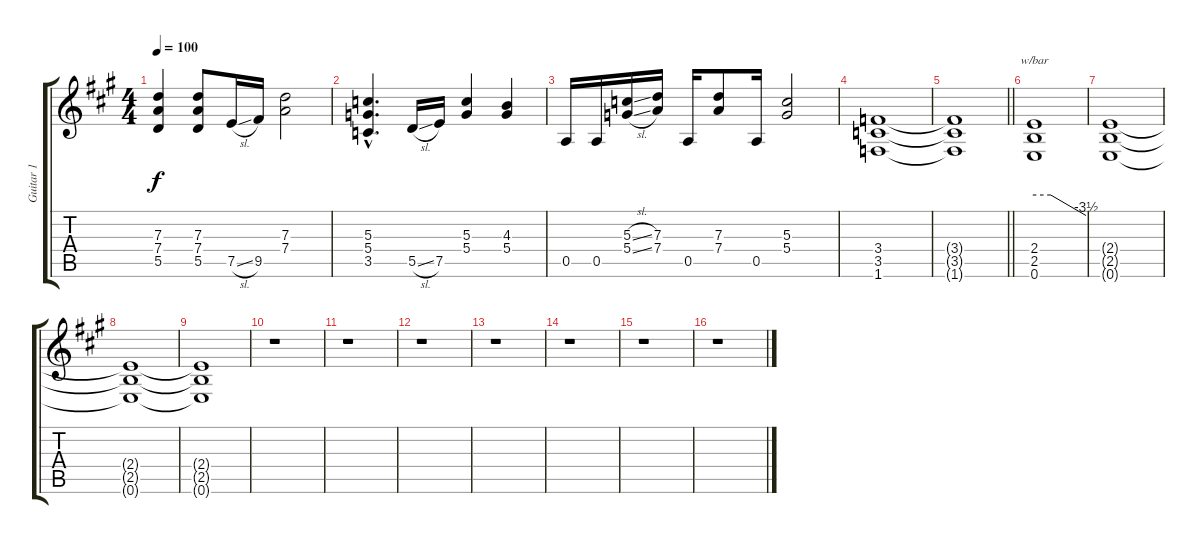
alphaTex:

\track ("Guitar 1" "Guitar 1") {instrument distortionguitar}
\staff {score tabs}
\tuning (E4 B3 G3 D3 A2 E2) {hide}
\ts (4 4)
\tempo 100
\clef g2
\ks f#minor
(7.3 7.4 5.5).4{dy f} (7.3 7.4 5.5).8 7.5{sl}.16 9.5.16 (7.3 7.4).2 |
(5.3{hac} 5.4{hac} 3.5{hac}).4{d} 5.5{sl}.16 7.5.16 (5.3 5.4).4 (4.3 5.4).4 |
0.5.16 0.5.16 (5.3{sl} 5.4{sl}).16 (7.3 7.4).16 0.5.16 (7.3 7.4).8 0.5.16 (5.3 5.4).2 |
(3.4 3.5 1.6).1 |
\barLineRight lightlight
(3.4{t} 3.5{t} 1.6{t}).1 |
(2.4 2.5 0.6).1{tbe (custom default 0 0 19 0 60 -14)} |
(2.4{t} 2.5{t} 0.6{t}).1 |
(2.4{t} 2.5{t} 0.6{t}).1{volume 1} |
(2.4{t} 2.5{t} 0.6{t}).1 |
r.1 |
r.1 |
r.1 |
r.1 |
r.1 |
r.1 |
r.1
